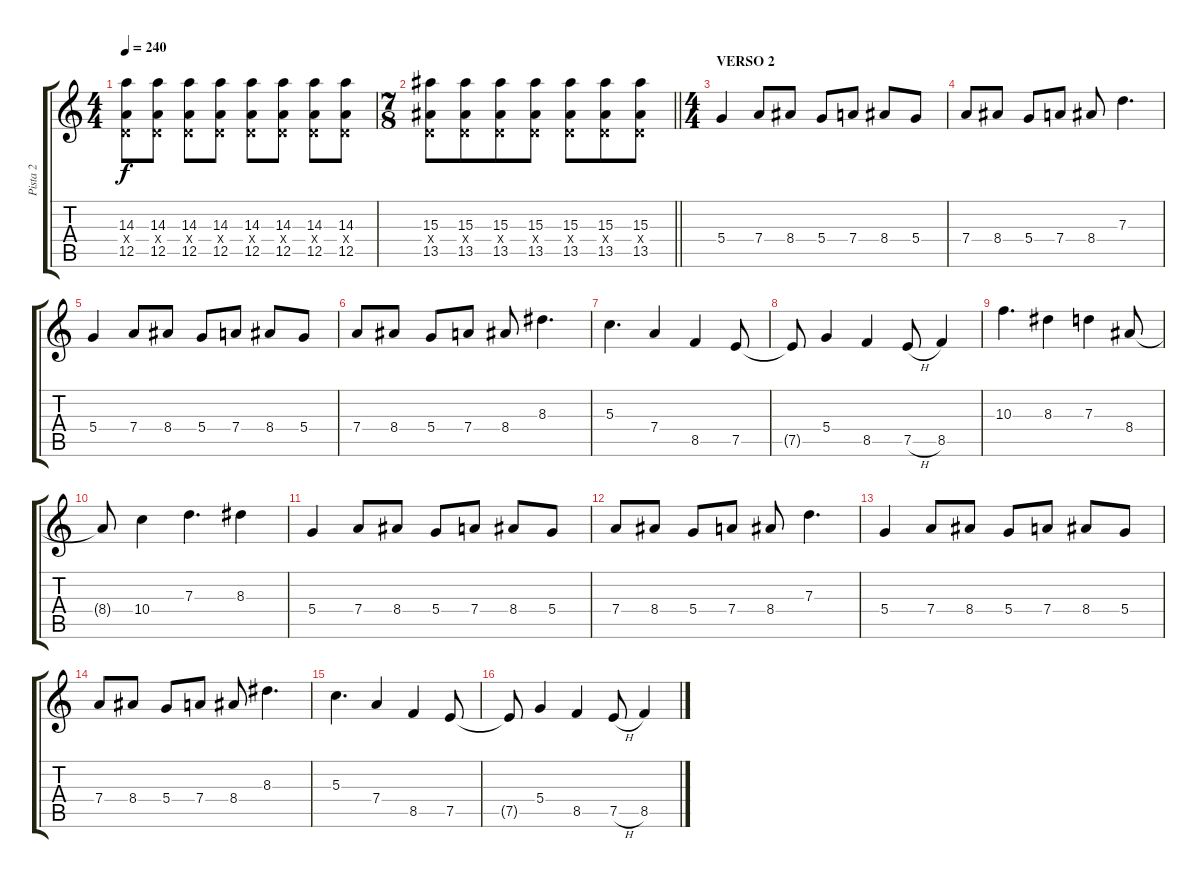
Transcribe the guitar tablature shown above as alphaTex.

\track ("Pista 2" "Pista 2") {instrument distortionguitar}
\staff {score tabs}
\tuning (E4 C4 G3 D3 A2 D2) {hide}
\ts (4 4)
\tempo 240
\clef g2
\ks c
(14.3 0.4{x} 12.5).8{dy f} (14.3 0.4{x} 12.5).8 (14.3 0.4{x} 12.5).8 (14.3 0.4{x} 12.5).8 (14.3 0.4{x} 12.5).8 (14.3 0.4{x} 12.5).8 (14.3 0.4{x} 12.5).8 (14.3 0.4{x} 12.5).8 |
\ts (7 8)
\barLineRight lightlight
(15.3 0.4{x} 13.5).8 (15.3 0.4{x} 13.5).8 (15.3 0.4{x} 13.5).8 (15.3 0.4{x} 13.5).8 (15.3 0.4{x} 13.5).8 (15.3 0.4{x} 13.5).8 (15.3 0.4{x} 13.5).8 |
\ts (4 4)
\section ("" "VERSO 2 ")
5.4.4 7.4.8 8.4.8 5.4.8 7.4.8 8.4.8 5.4.8 |
7.4.8 8.4.8 5.4.8 7.4.8 8.4.8 7.3.4{d} |
5.4.4 7.4.8 8.4.8 5.4.8 7.4.8 8.4.8 5.4.8 |
7.4.8 8.4.8 5.4.8 7.4.8 8.4.8 8.3.4{d} |
5.3.4{d} 7.4.4 8.5.4 7.5.8 |
7.5{t}.8 5.4.4 8.5.4 7.5{h}.8 8.5.4 |
10.3.4{d} 8.3.4 7.3.4 8.4.8 |
8.4{t}.8 10.4.4 7.3.4{d} 8.3.4 |
5.4.4 7.4.8 8.4.8 5.4.8 7.4.8 8.4.8 5.4.8 |
7.4.8 8.4.8 5.4.8 7.4.8 8.4.8 7.3.4{d} |
5.4.4 7.4.8 8.4.8 5.4.8 7.4.8 8.4.8 5.4.8 |
7.4.8 8.4.8 5.4.8 7.4.8 8.4.8 8.3.4{d} |
5.3.4{d} 7.4.4 8.5.4 7.5.8 |
7.5{t}.8 5.4.4 8.5.4 7.5{h}.8 8.5.4
